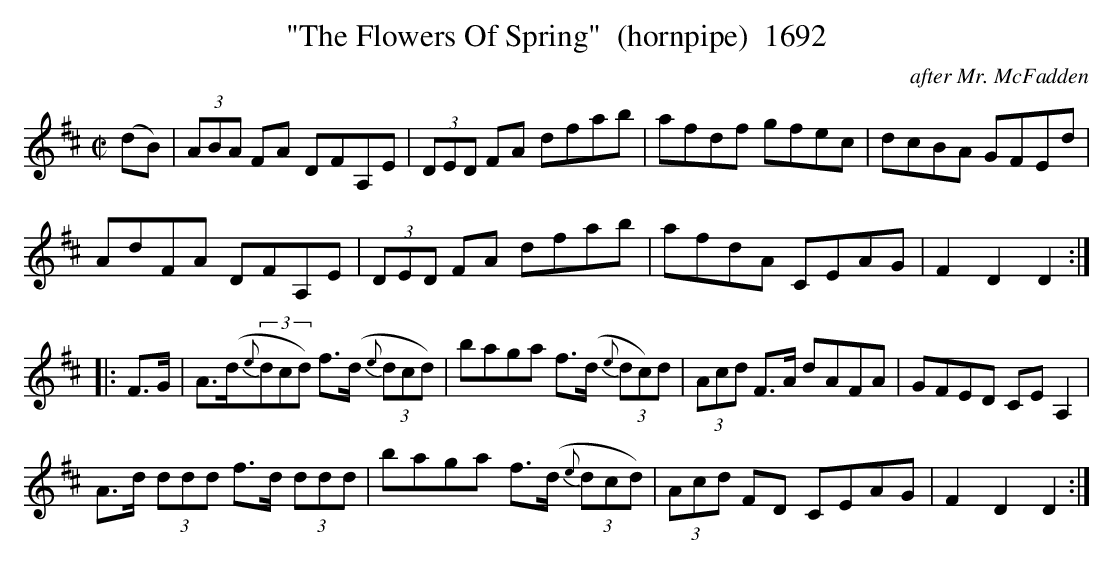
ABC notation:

X:1
T:"The Flowers Of Spring"  (hornpipe)  1692
C:after Mr. McFadden
BRENNAN July 2003 (HTTP://WWW.SOSYOURMOM.COM)
M:C|
L:1/8
K:D
(dB)| (3ABA FA DFA,E| (3DED FA dfab|afdf gfec|dcBA GFEd|
AdFA DFA,E| (3DED FA dfab|afdA CEAG|F2D2D2:|
|:F3/2G/2|A3/2(d/2(3{e}dcd) f3/2(d/2 (3{e}dcd)|baga f3/2(d/2 (3{e}dc)d| (3Acd F3/2A/2 dAFA|GFED CE A,2|
A3/2d/2  (3ddd f3/2d/2  (3ddd|baga f3/2(d/2 (3{e}dcd)|(3Acd FD CEAG|F2D2D2:|
